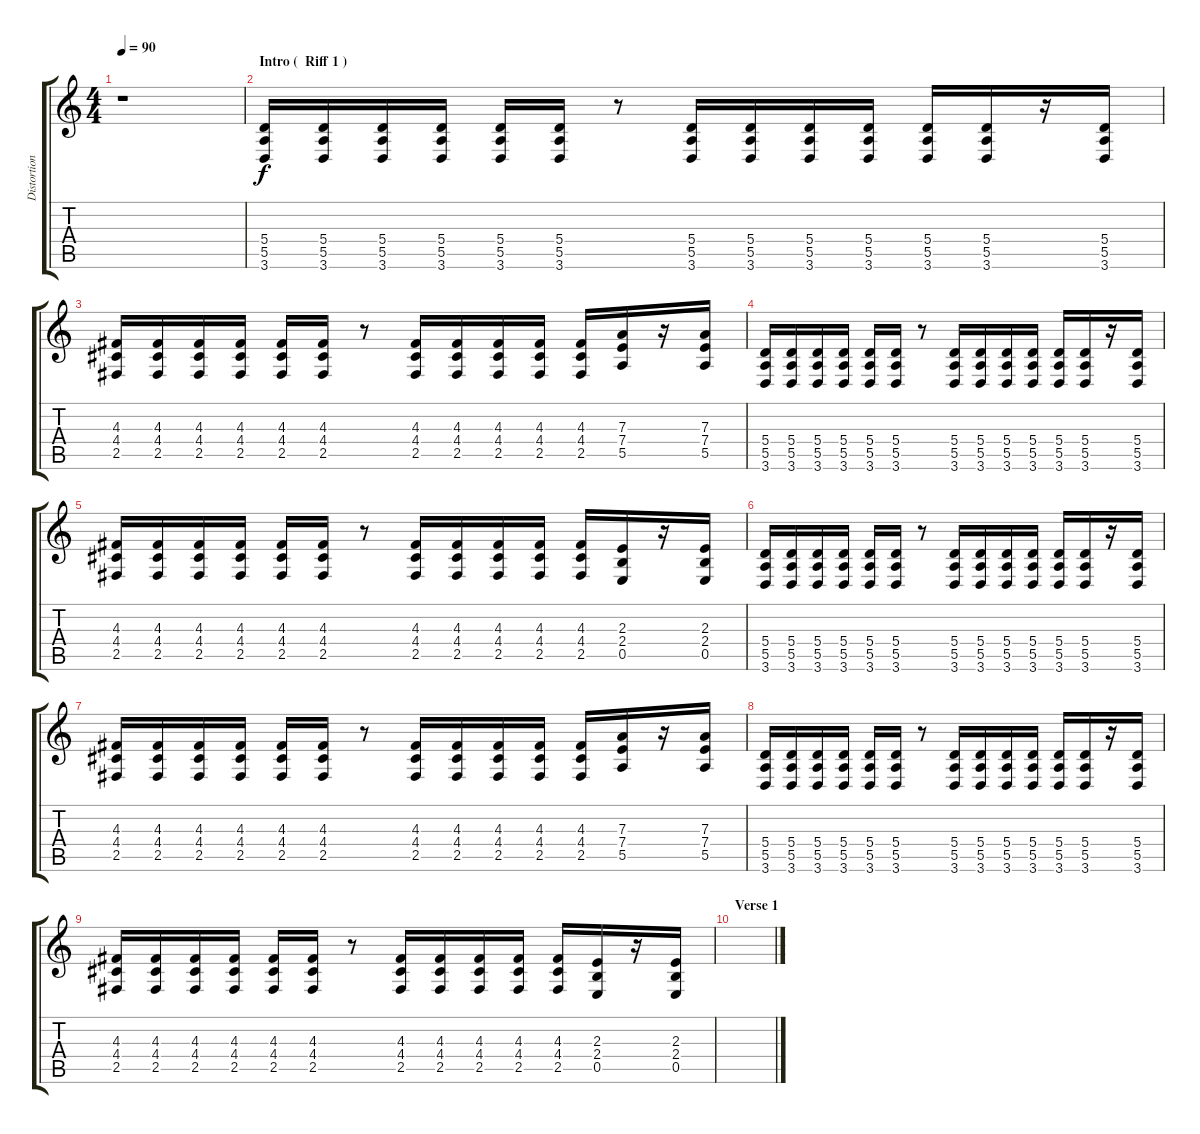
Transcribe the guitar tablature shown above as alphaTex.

\track ("Distortion Guitar" "Distortion") {instrument distortionguitar}
\staff {score tabs}
\tuning (B3 Gb3 D3 A2 E2 B1) {hide}
\ts (4 4)
\tempo 90
\clef g2
\ks c
r.1{dy f instrument distortionguitar} |
\section ("" "Intro (  Riff 1 )")
(5.4 5.5 3.6).16 (5.4 5.5 3.6).16 (5.4 5.5 3.6).16 (5.4 5.5 3.6).16 (5.4 5.5 3.6).16 (5.4 5.5 3.6).16 r.8 (5.4 5.5 3.6).16 (5.4 5.5 3.6).16 (5.4 5.5 3.6).16 (5.4 5.5 3.6).16 (5.4 5.5 3.6).16 (5.4 5.5 3.6).16 r.16 (5.4 5.5 3.6).16 |
(4.3 4.4 2.5).16 (4.3 4.4 2.5).16 (4.3 4.4 2.5).16 (4.3 4.4 2.5).16 (4.3 4.4 2.5).16 (4.3 4.4 2.5).16 r.8 (4.3 4.4 2.5).16 (4.3 4.4 2.5).16 (4.3 4.4 2.5).16 (4.3 4.4 2.5).16 (4.3 4.4 2.5).16 (7.3 7.4 5.5).16 r.16 (7.3 7.4 5.5).16 |
(5.4 5.5 3.6).16 (5.4 5.5 3.6).16 (5.4 5.5 3.6).16 (5.4 5.5 3.6).16 (5.4 5.5 3.6).16 (5.4 5.5 3.6).16 r.8 (5.4 5.5 3.6).16 (5.4 5.5 3.6).16 (5.4 5.5 3.6).16 (5.4 5.5 3.6).16 (5.4 5.5 3.6).16 (5.4 5.5 3.6).16 r.16 (5.4 5.5 3.6).16 |
(4.3 4.4 2.5).16 (4.3 4.4 2.5).16 (4.3 4.4 2.5).16 (4.3 4.4 2.5).16 (4.3 4.4 2.5).16 (4.3 4.4 2.5).16 r.8 (4.3 4.4 2.5).16 (4.3 4.4 2.5).16 (4.3 4.4 2.5).16 (4.3 4.4 2.5).16 (4.3 4.4 2.5).16 (2.3 2.4 0.5).16 r.16 (2.3 2.4 0.5).16 |
(5.4 5.5 3.6).16 (5.4 5.5 3.6).16 (5.4 5.5 3.6).16 (5.4 5.5 3.6).16 (5.4 5.5 3.6).16 (5.4 5.5 3.6).16 r.8 (5.4 5.5 3.6).16 (5.4 5.5 3.6).16 (5.4 5.5 3.6).16 (5.4 5.5 3.6).16 (5.4 5.5 3.6).16 (5.4 5.5 3.6).16 r.16 (5.4 5.5 3.6).16 |
(4.3 4.4 2.5).16 (4.3 4.4 2.5).16 (4.3 4.4 2.5).16 (4.3 4.4 2.5).16 (4.3 4.4 2.5).16 (4.3 4.4 2.5).16 r.8 (4.3 4.4 2.5).16 (4.3 4.4 2.5).16 (4.3 4.4 2.5).16 (4.3 4.4 2.5).16 (4.3 4.4 2.5).16 (7.3 7.4 5.5).16 r.16 (7.3 7.4 5.5).16 |
(5.4 5.5 3.6).16 (5.4 5.5 3.6).16 (5.4 5.5 3.6).16 (5.4 5.5 3.6).16 (5.4 5.5 3.6).16 (5.4 5.5 3.6).16 r.8 (5.4 5.5 3.6).16 (5.4 5.5 3.6).16 (5.4 5.5 3.6).16 (5.4 5.5 3.6).16 (5.4 5.5 3.6).16 (5.4 5.5 3.6).16 r.16 (5.4 5.5 3.6).16 |
(4.3 4.4 2.5).16 (4.3 4.4 2.5).16 (4.3 4.4 2.5).16 (4.3 4.4 2.5).16 (4.3 4.4 2.5).16 (4.3 4.4 2.5).16 r.8 (4.3 4.4 2.5).16 (4.3 4.4 2.5).16 (4.3 4.4 2.5).16 (4.3 4.4 2.5).16 (4.3 4.4 2.5).16 (2.3 2.4 0.5).16 r.16 (2.3 2.4 0.5).16 |
\section ("" "Verse 1")
